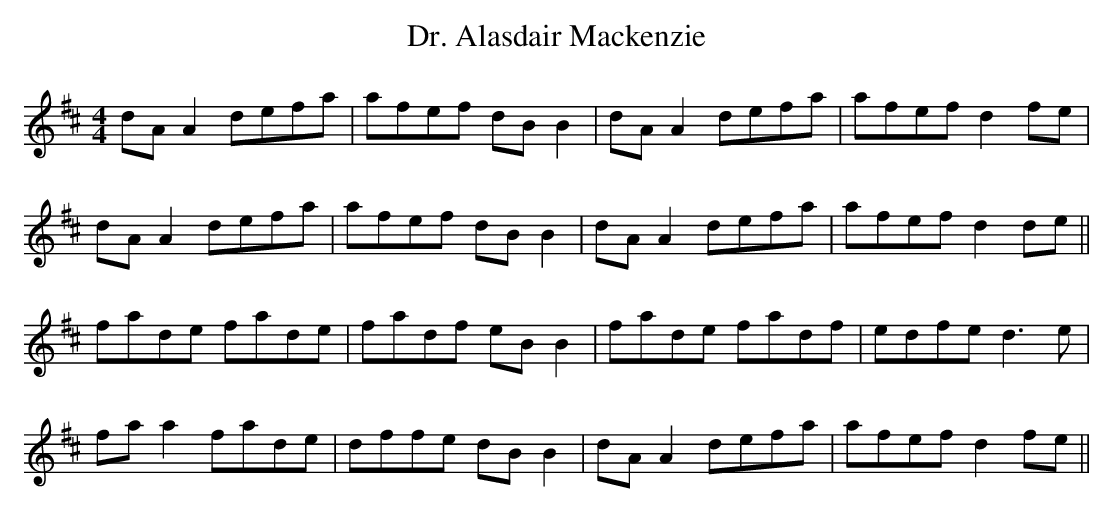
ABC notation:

X:1
T: Dr. Alasdair Mackenzie
M: 4/4
L: 1/8
K: Dmaj
dA A2 defa|afef dB B2|dA A2 defa|afef d2 fe|
dA A2 defa|afef dB B2|dA A2 defa|afef d2 de||
fade fade|fadf eB B2|fade fadf|edfe d3e|
fa a2 fade|dffe dB B2|dA A2 defa|afef d2 fe||
